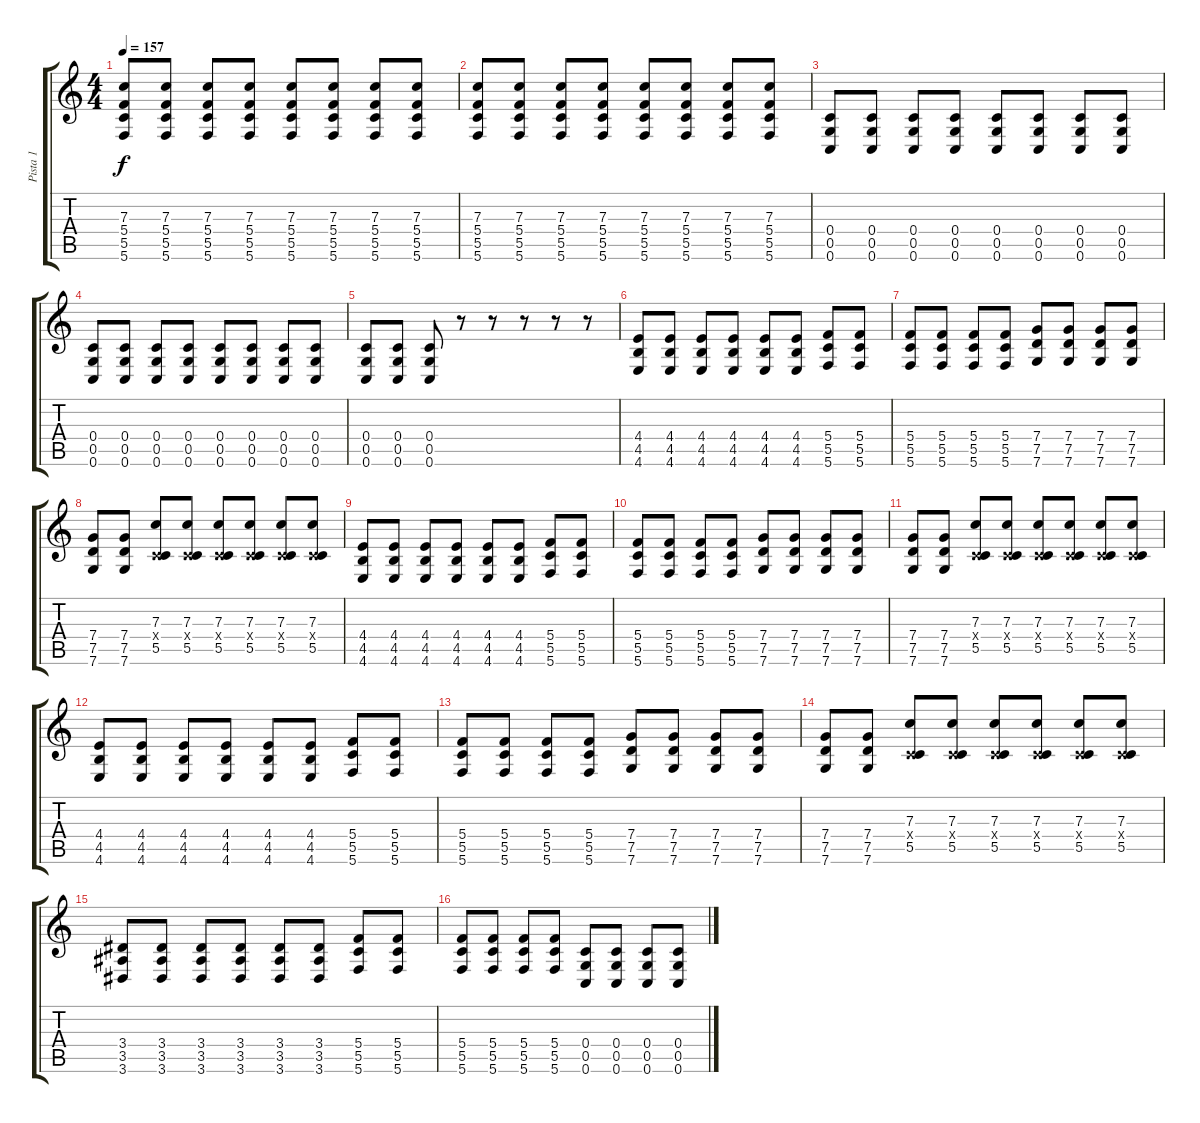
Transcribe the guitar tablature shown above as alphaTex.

\track ("Pista 1" "Pista 1") {instrument distortionguitar}
\staff {score tabs}
\tuning (D4 A3 F3 C3 G2 C2) {hide}
\ts (4 4)
\tempo 157
\clef g2
\ks c
(7.3 5.4 5.5 5.6).8{dy f} (7.3 5.4 5.5 5.6).8 (7.3 5.4 5.5 5.6).8 (7.3 5.4 5.5 5.6).8 (7.3 5.4 5.5 5.6).8 (7.3 5.4 5.5 5.6).8 (7.3 5.4 5.5 5.6).8 (7.3 5.4 5.5 5.6).8 |
(7.3 5.4 5.5 5.6).8 (7.3 5.4 5.5 5.6).8 (7.3 5.4 5.5 5.6).8 (7.3 5.4 5.5 5.6).8 (7.3 5.4 5.5 5.6).8 (7.3 5.4 5.5 5.6).8 (7.3 5.4 5.5 5.6).8 (7.3 5.4 5.5 5.6).8 |
(0.4 0.5 0.6).8 (0.4 0.5 0.6).8 (0.4 0.5 0.6).8 (0.4 0.5 0.6).8 (0.4 0.5 0.6).8 (0.4 0.5 0.6).8 (0.4 0.5 0.6).8 (0.4 0.5 0.6).8 |
(0.4 0.5 0.6).8 (0.4 0.5 0.6).8 (0.4 0.5 0.6).8 (0.4 0.5 0.6).8 (0.4 0.5 0.6).8 (0.4 0.5 0.6).8 (0.4 0.5 0.6).8 (0.4 0.5 0.6).8 |
(0.4 0.5 0.6).8 (0.4 0.5 0.6).8 (0.4 0.5 0.6).8 r.8 r.8 r.8 r.8 r.8 |
(4.4 4.5 4.6).8 (4.4 4.5 4.6).8 (4.4 4.5 4.6).8 (4.4 4.5 4.6).8 (4.4 4.5 4.6).8 (4.4 4.5 4.6).8 (5.4 5.5 5.6).8 (5.4 5.5 5.6).8 |
(5.4 5.5 5.6).8 (5.4 5.5 5.6).8 (5.4 5.5 5.6).8 (5.4 5.5 5.6).8 (7.4 7.5 7.6).8 (7.4 7.5 7.6).8 (7.4 7.5 7.6).8 (7.4 7.5 7.6).8 |
(7.4 7.5 7.6).8 (7.4 7.5 7.6).8 (7.3 0.4{x} 5.5).8 (7.3 0.4{x} 5.5).8 (7.3 0.4{x} 5.5).8 (7.3 0.4{x} 5.5).8 (7.3 0.4{x} 5.5).8 (7.3 0.4{x} 5.5).8 |
(4.4 4.5 4.6).8 (4.4 4.5 4.6).8 (4.4 4.5 4.6).8 (4.4 4.5 4.6).8 (4.4 4.5 4.6).8 (4.4 4.5 4.6).8 (5.4 5.5 5.6).8 (5.4 5.5 5.6).8 |
(5.4 5.5 5.6).8 (5.4 5.5 5.6).8 (5.4 5.5 5.6).8 (5.4 5.5 5.6).8 (7.4 7.5 7.6).8 (7.4 7.5 7.6).8 (7.4 7.5 7.6).8 (7.4 7.5 7.6).8 |
(7.4 7.5 7.6).8 (7.4 7.5 7.6).8 (7.3 0.4{x} 5.5).8 (7.3 0.4{x} 5.5).8 (7.3 0.4{x} 5.5).8 (7.3 0.4{x} 5.5).8 (7.3 0.4{x} 5.5).8 (7.3 0.4{x} 5.5).8 |
(4.4 4.5 4.6).8 (4.4 4.5 4.6).8 (4.4 4.5 4.6).8 (4.4 4.5 4.6).8 (4.4 4.5 4.6).8 (4.4 4.5 4.6).8 (5.4 5.5 5.6).8 (5.4 5.5 5.6).8 |
(5.4 5.5 5.6).8 (5.4 5.5 5.6).8 (5.4 5.5 5.6).8 (5.4 5.5 5.6).8 (7.4 7.5 7.6).8 (7.4 7.5 7.6).8 (7.4 7.5 7.6).8 (7.4 7.5 7.6).8 |
(7.4 7.5 7.6).8 (7.4 7.5 7.6).8 (7.3 0.4{x} 5.5).8 (7.3 0.4{x} 5.5).8 (7.3 0.4{x} 5.5).8 (7.3 0.4{x} 5.5).8 (7.3 0.4{x} 5.5).8 (7.3 0.4{x} 5.5).8 |
(3.4 3.5 3.6).8 (3.4 3.5 3.6).8 (3.4 3.5 3.6).8 (3.4 3.5 3.6).8 (3.4 3.5 3.6).8 (3.4 3.5 3.6).8 (5.4 5.5 5.6).8 (5.4 5.5 5.6).8 |
(5.4 5.5 5.6).8 (5.4 5.5 5.6).8 (5.4 5.5 5.6).8 (5.4 5.5 5.6).8 (0.4 0.5 0.6).8 (0.4 0.5 0.6).8 (0.4 0.5 0.6).8 (0.4 0.5 0.6).8
